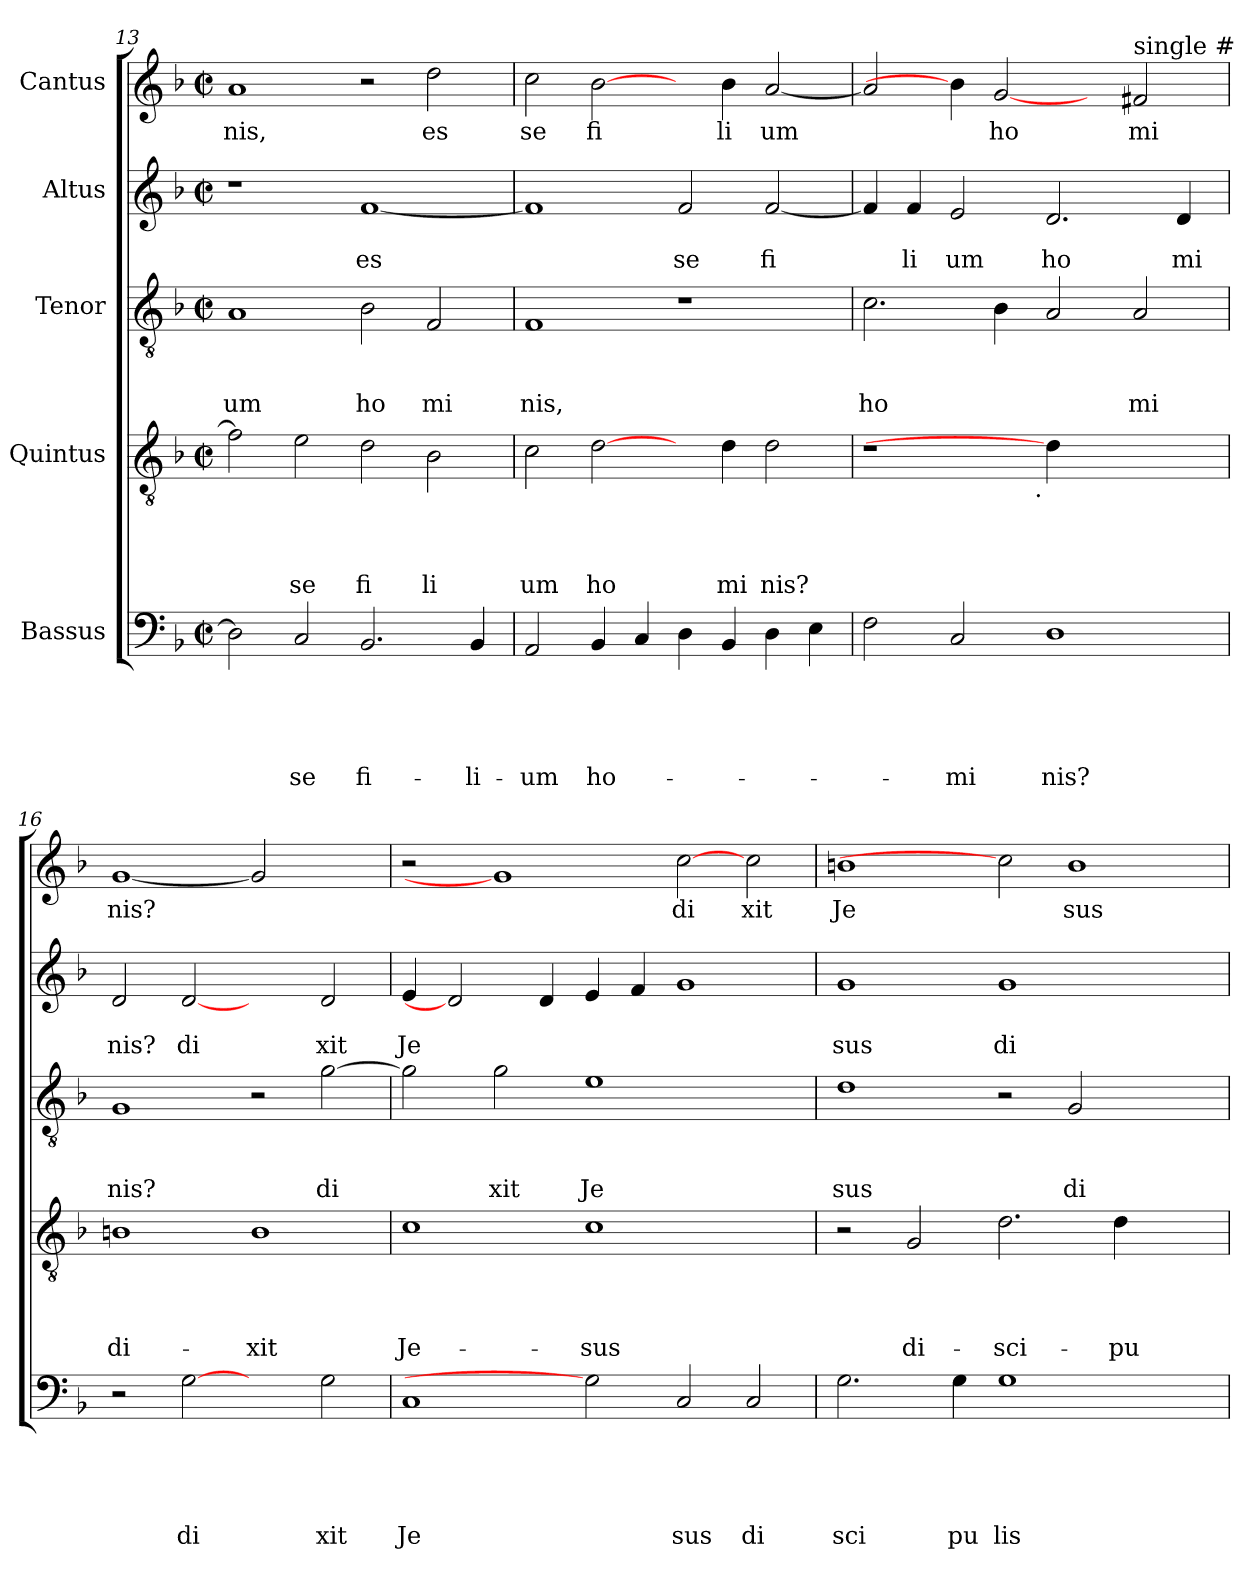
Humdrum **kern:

**kern	**text	**text	**text	**text	**text	**kern	**text	**text	**text	**text	**kern	**text	**text	**text	**kern	**text	**text	**kern	**text
*part5	*part5	*part5	*part5	*part5	*part5	*part4	*part4	*part4	*part4	*part4	*part3	*part3	*part3	*part3	*part2	*part2	*part2	*part1	*part1
*staff5	*staff5	*staff5	*staff5	*staff5	*staff5	*staff4	*staff4	*staff4	*staff4	*staff4	*staff3	*staff3	*staff3	*staff3	*staff2	*staff2	*staff2	*staff1	*staff1
*I"Bassus	*	*	*	*	*	*I"Quintus	*	*	*	*	*I"Tenor	*	*	*	*I"Altus	*	*	*I"Cantus	*
*clefF4	*	*	*	*	*	*clefGv2	*	*	*	*	*clefGv2	*	*	*	*clefG2	*	*	*clefG2	*
*k[b-]	*	*	*	*	*	*k[b-]	*	*	*	*	*k[b-]	*	*	*	*k[b-]	*	*	*k[b-]	*
*F:	*	*	*	*	*	*F:	*	*	*	*	*F:	*	*	*	*F:	*	*	*F:	*
*M2/2	*	*	*	*	*	*M2/2	*	*	*	*	*M2/2	*	*	*	*M2/2	*	*	*M2/2	*
*met(c|)	*	*	*	*	*	*met(c|)	*	*	*	*	*met(c|)	*	*	*	*met(c|)	*	*	*met(c|)	*
=13	=13	=13	=13	=13	=13	=13	=13	=13	=13	=13	=13	=13	=13	=13	=13	=13	=13	=13	=13
!	!	!	!	!	!	!	!	!	!	!	!	!	!	!LO:LY:b	!	!	!	!	!LO:LY:b
2D\]	.	.	.	.	.	2f\]	.	.	.	.	1A	.	.	um	1r	.	.	1a	nis,
!	!	!	!	!	!LO:LY:b	!	!	!	!	!LO:LY:b	!	!	!	!	!	!	!	!	!
2C/	.	.	.	.	-se	2e\	.	.	.	se	.	.	.	.	.	.	.	.	.
!	!	!	!	!	!LO:LY:b	!	!	!	!	!LO:LY:b	!	!	!	!LO:LY:b	!	!	!LO:LY:b	!	!
2.BB-/	.	.	.	.	fi-	2d\	.	.	.	fi	2B-\	.	.	ho	[<1f	.	es	2r	.
!	!	!	!	!	!	!	!	!	!	!LO:LY:b	!	!	!	!LO:LY:b	!	!	!	!	!LO:LY:b
.	.	.	.	.	.	2B-\	.	.	.	li	2F/	.	.	mi	.	.	.	2dd\	es
!	!	!	!	!	!LO:LY:b	!	!	!	!	!	!	!	!	!	!	!	!	!	!
4BB-/	.	.	.	.	-li-	.	.	.	.	.	.	.	.	.	.	.	.	.	.
=14	=14	=14	=14	=14	=14	=14	=14	=14	=14	=14	=14	=14	=14	=14	=14	=14	=14	=14	=14
!	!	!	!	!	!LO:LY:b	!	!	!	!	!LO:LY:b	!	!	!	!LO:LY:b	!	!	!	!	!LO:LY:b
2AA/	.	.	.	.	-um	2c\	.	.	.	um	1F	.	.	nis,	1f]	.	.	2cc\	se
!	!	!	!	!	!LO:LY:b	!	!	!	!	!LO:LY:b	!	!	!	!	!	!	!	!	!LO:LY:b
4BB-/	.	.	.	.	ho-	[2d\	.	.	.	ho	.	.	.	.	.	.	.	[2b-\	fi
4C/	.	.	.	.	.	.	.	.	.	.	.	.	.	.	.	.	.	.	.
!	!	!	!	!	!	!	!	!	!	!	!	!	!	!	!	!	!LO:LY:b	!	!
4D\	.	.	.	.	.	4ryy	.	.	.	.	1r	.	.	.	2f/	.	se	4ryy	.
!	!	!	!	!	!	!	!	!	!	!LO:LY:b	!	!	!	!	!	!	!	!	!LO:LY:b
4BB-/	.	.	.	.	.	4d\	.	.	.	mi	.	.	.	.	.	.	.	4b-\	li
!	!	!	!	!	!	!	!	!	!	!LO:LY:b	!	!	!	!	!	!	!LO:LY:b	!	!LO:LY:b
4D\	.	.	.	.	.	2d\	.	.	.	nis?	.	.	.	.	[>2f/	.	fi	[>2a/	um
4E\	.	.	.	.	.	.	.	.	.	.	.	.	.	.	.	.	.	.	.
!!LO:PB:g=z
=15	=15	=15	=15	=15	=15	=15	=15	=15	=15	=15	=15	=15	=15	=15	=15	=15	=15	=15	=15
!	!	!	!	!	!	!	!	!	!	!	!	!	!	!LO:LY:b	!	!	!	!	!
*	*	*	*	*	*	*^	*	*	*	*	*	*	*	*	*	*	*	*	*
2F\	.	.	.	.	.	1r	2ryy	.	.	.	.	2.c\	.	.	ho	4f/]	.	.	2a/]	.
!	!	!	!	!	!	!	!	!	!	!	!	!	!	!	!	!	!	!LO:LY:b	!	!
.	.	.	.	.	.	.	.	.	.	.	.	.	.	.	.	4f/	.	li	.	.
!	!	!	!	!	!LO:LY:b	!	!	!	!	!	!	!	!	!	!	!	!	!LO:LY:b	!	!
2C/	.	.	.	.	-mi	.	4...ryy	.	.	.	.	.	.	.	.	2e/	.	um	4b-\]	.
!	!	!	!	!	!	!	!	!	!	!	!	!	!	!	!	!	!	!	!	!LO:LY:b
.	.	.	.	.	.	.	.	.	.	.	.	4B-\	.	.	.	.	.	.	[2g	ho
!	!	!	!	!	!	!	!LO:TX:b:t=.	!	!	!	!	!	!	!	!	!	!	!	!	!
.	.	.	.	.	.	.	1ryy	.	.	.	.	.	.	.	.	.	.	.	.	.
!	!	!	!	!	!LO:LY:b	!	!	!	!	!	!	!	!	!	!	!	!	!LO:LY:b	!	!
1D	.	.	.	.	nis?	4d\]	.	.	.	.	.	2A/	.	.	.	2.d/	.	ho	.	.
.	.	.	.	.	.	2.ryy	.	.	.	.	.	.	.	.	.	.	.	.	4ryy	.
!	!	!	!	!	!	!	!	!	!	!	!	!	!	!	!	!	!	!	!LO:TX:a:t=single #	!
!	!	!	!	!	!	!	!	!	!	!	!	!	!	!	!LO:LY:b	!	!	!	!	!LO:LY:b
.	.	.	.	.	.	.	.	.	.	.	.	2A/	.	.	mi	.	.	.	2f#/	mi
!	!	!	!	!	!	!	!	!	!	!	!	!	!	!	!	!	!	!LO:LY:b	!	!
.	.	.	.	.	.	.	.	.	.	.	.	.	.	.	.	4d/	.	mi	.	.
.	.	.	.	.	.	.	32ryy	.	.	.	.	.	.	.	.	.	.	.	.	.
=16	=16	=16	=16	=16	=16	=16	=16	=16	=16	=16	=16	=16	=16	=16	=16	=16	=16	=16	=16	=16
!	!	!	!	!	!	!	!	!	!	!	!LO:LY:b	!	!	!	!LO:LY:b	!	!	!LO:LY:b	!	!LO:LY:b
*	*	*	*	*	*	*v	*v	*	*	*	*	*	*	*	*	*	*	*	*	*
2r	.	.	.	.	.	1Bn	.	.	.	di-	1G	.	.	nis?	2d/	.	nis?	[1g	nis?
!	!	!	!	!	!LO:LY:b	!	!	!	!	!	!	!	!	!	!	!	!LO:LY:b	!	!
[2G	.	.	.	.	di	.	.	.	.	.	.	.	.	.	[2d	.	di	.	.
!	!	!	!	!	!	!	!	!	!	!LO:LY:b	!	!	!	!	!	!	!	!	!
2ryy	.	.	.	.	.	1B	.	.	.	-xit	2r	.	.	.	2ryy	.	.	2g]	.
!	!	!	!	!	!LO:LY:b	!	!	!	!	!	!	!	!	!LO:LY:b	!	!	!LO:LY:b	!	!
2G\	.	.	.	.	xit	.	.	.	.	.	[>2g\	.	.	di	2d/	.	xit	2ryy	.
=17	=17	=17	=17	=17	=17	=17	=17	=17	=17	=17	=17	=17	=17	=17	=17	=17	=17	=17	=17
!	!	!	!	!	!LO:LY:b	!	!	!	!	!LO:LY:b	!	!	!	!	!	!	!LO:LY:b	!	!
1C	.	.	.	.	Je	1c	.	.	.	Je-	2g\]	.	.	.	4e/	.	Je	2r	.
.	.	.	.	.	.	.	.	.	.	.	.	.	.	.	2d]	.	.	.	.
!	!	!	!	!	!	!	!	!	!	!	!	!	!	!LO:LY:b	!	!	!	!	!
.	.	.	.	.	.	.	.	.	.	.	2g\	.	.	xit	.	.	.	1g]	.
.	.	.	.	.	.	.	.	.	.	.	.	.	.	.	4d/	.	.	.	.
!	!	!	!	!	!	!	!	!	!	!LO:LY:b	!	!	!	!LO:LY:b	!	!	!	!	!
2G]	.	.	.	.	.	1c	.	.	.	-sus	1e	.	.	Je	4e/	.	.	.	.
.	.	.	.	.	.	.	.	.	.	.	.	.	.	.	4f/	.	.	.	.
!	!	!	!	!	!LO:LY:b	!	!	!	!	!	!	!	!	!	!	!	!	!	!LO:LY:b
2C/	.	.	.	.	sus	.	.	.	.	.	.	.	.	.	1g	.	.	[2cc	di
!	!	!	!	!	!LO:LY:b	!	!	!	!	!	!	!	!	!	!	!	!	!	!LO:LY:b
2C/	.	.	.	.	di	2ryy	.	.	.	.	2ryy	.	.	.	.	.	.	2cc\	xit
=18	=18	=18	=18	=18	=18	=18	=18	=18	=18	=18	=18	=18	=18	=18	=18	=18	=18	=18	=18
!	!	!	!	!	!LO:LY:b	!	!	!	!	!	!	!	!	!LO:LY:b	!	!	!LO:LY:b	!	!LO:LY:b
2.G\	.	.	.	.	sci	2r	.	.	.	.	1d	.	.	sus	1g	.	sus	1bn	Je
!	!	!	!	!	!	!	!	!	!	!LO:LY:b	!	!	!	!	!	!	!	!	!
.	.	.	.	.	.	2G/	.	.	.	di-	.	.	.	.	.	.	.	.	.
!	!	!	!	!	!LO:LY:b	!	!	!	!	!	!	!	!	!	!	!	!	!	!
4G\	.	.	.	.	pu	.	.	.	.	.	.	.	.	.	.	.	.	.	.
!	!	!	!	!	!LO:LY:b	!	!	!	!	!LO:LY:b	!	!	!	!	!	!	!LO:LY:b	!	!
1G	.	.	.	.	lis	2.d\	.	.	.	-sci-	2r	.	.	.	1g	.	di	2cc]	.
!	!	!	!	!	!	!	!	!	!	!	!	!	!	!LO:LY:b	!	!	!	!	!LO:LY:b
.	.	.	.	.	.	.	.	.	.	.	2G/	.	.	di	.	.	.	1b	sus
!	!	!	!	!	!	!	!	!	!	!LO:LY:b	!	!	!	!	!	!	!	!	!
.	.	.	.	.	.	4d\	.	.	.	-pu-	.	.	.	.	.	.	.	.	.
2ryy	.	.	.	.	.	2ryy	.	.	.	.	2ryy	.	.	.	2ryy	.	.	.	.
=	=	=	=	=	=	=	=	=	=	=	=	=	=	=	=	=	=	=	=
*-	*-	*-	*-	*-	*-	*-	*-	*-	*-	*-	*-	*-	*-	*-	*-	*-	*-	*-	*-
